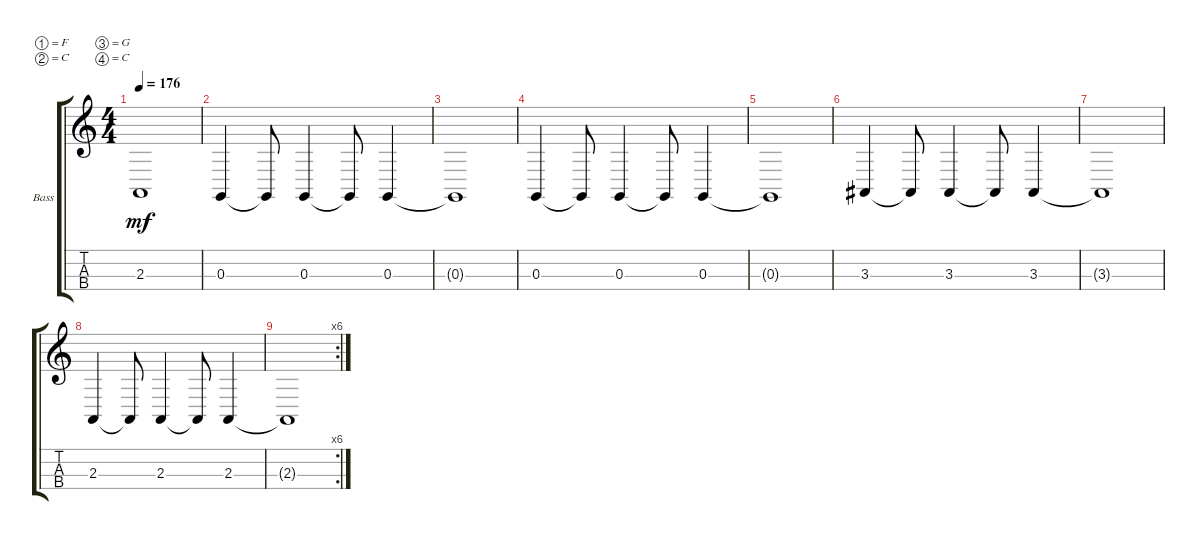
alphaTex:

\defaultSystemsLayout 4
\bracketExtendMode groupsimilarinstruments
\firstSystemTrackNameOrientation horizontal
\otherSystemsTrackNameOrientation horizontal
\track ("Bass" "Bass") {instrument electricbassfinger}
\staff {score tabs}
\tuning (F2 C2 G1 C1)
\ts (4 4)
\tempo 176
\clef g2
\ks c
2.3{t}.1{dy mf} |
0.3.4 0.3{t}.8 0.3.4 0.3{t}.8 0.3.4 |
0.3{t}.1 |
0.3.4 0.3{t}.8 0.3.4 0.3{t}.8 0.3.4 |
0.3{t}.1 |
3.3.4 3.3{t}.8 3.3.4 3.3{t}.8 3.3.4 |
3.3{t}.1 |
2.3.4 2.3{t}.8 2.3.4 2.3{t}.8 2.3.4 |
\rc 6
2.3{t}.1
